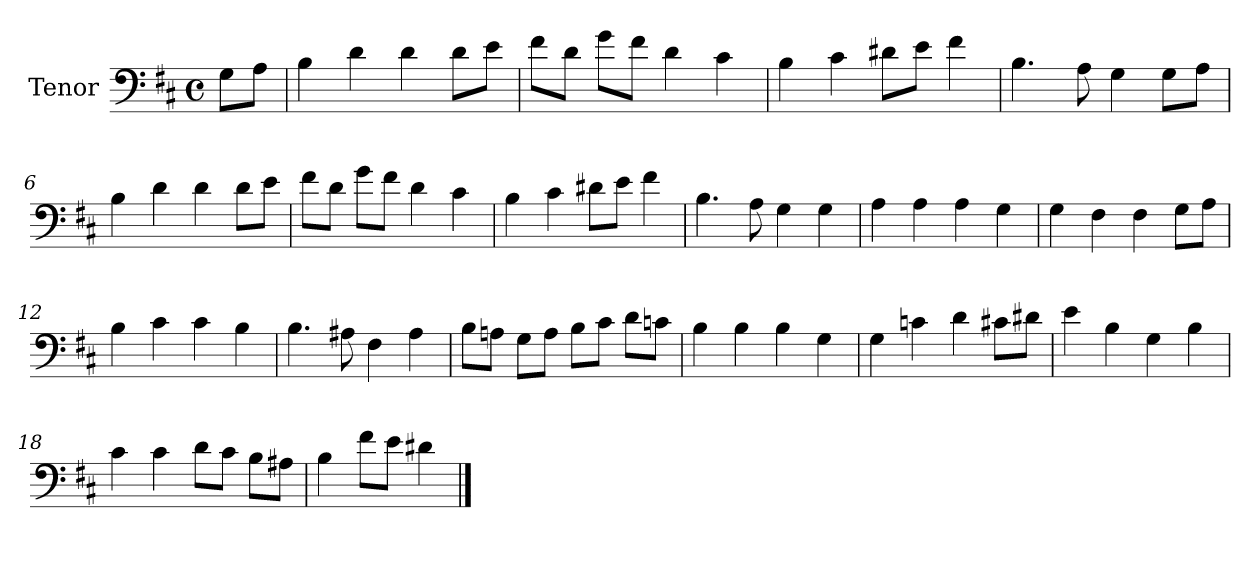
**kern
*part1
*staff1
*I"Tenor
*I'T.
*clefF4
*k[f#c#]
*b:
*M4/4
*met(c)
=1
8G\L
8A\J
=2
4B\
4d\
4d\
8d\L
8e\J
=3
8f#\L
8d\J
8g\L
8f#\J
4d\
4c#\
=4
4B\
4c#\
8d#X\L
8e\J
4f#\
!!LO:LB:g=z
=5
4.B\
8A\
4G\
8G\L
8A\J
=6
4B\
4d\
4d\
8d\L
8e\J
=7
8f#\L
8d\J
8g\L
8f#\J
4d\
4c#\
=8
4B\
4c#\
8d#X\L
8e\J
4f#\
!!LO:LB:g=z
=9
4.B\
8A\
4G\
4G\
=10
4A\
4A\
4A\
4G\
=11
4G\
4F#\
4F#\
8G\L
8A\J
=12
4B\
4c#\
4c#\
4B\
!!LO:PB:g=z
=13
4.B\
8A#X\
4F#\
4A#\
=14
8B\L
8An\J
8G\L
8A\J
8B\L
8c#\J
8d\L
8cn\J
=15
4B\
4B\
4B\
4G\
=16
4G\
4cn\
4d\
8c#X\L
8d#X\J
!!LO:LB:g=z
=17
4e\
4B\
4G\
4B\
=18
4c#\
4c#\
8d\L
8c#\J
8B\L
8A#X\J
=19
4B\
8f#\L
8e\J
4d#X\
==
*-
